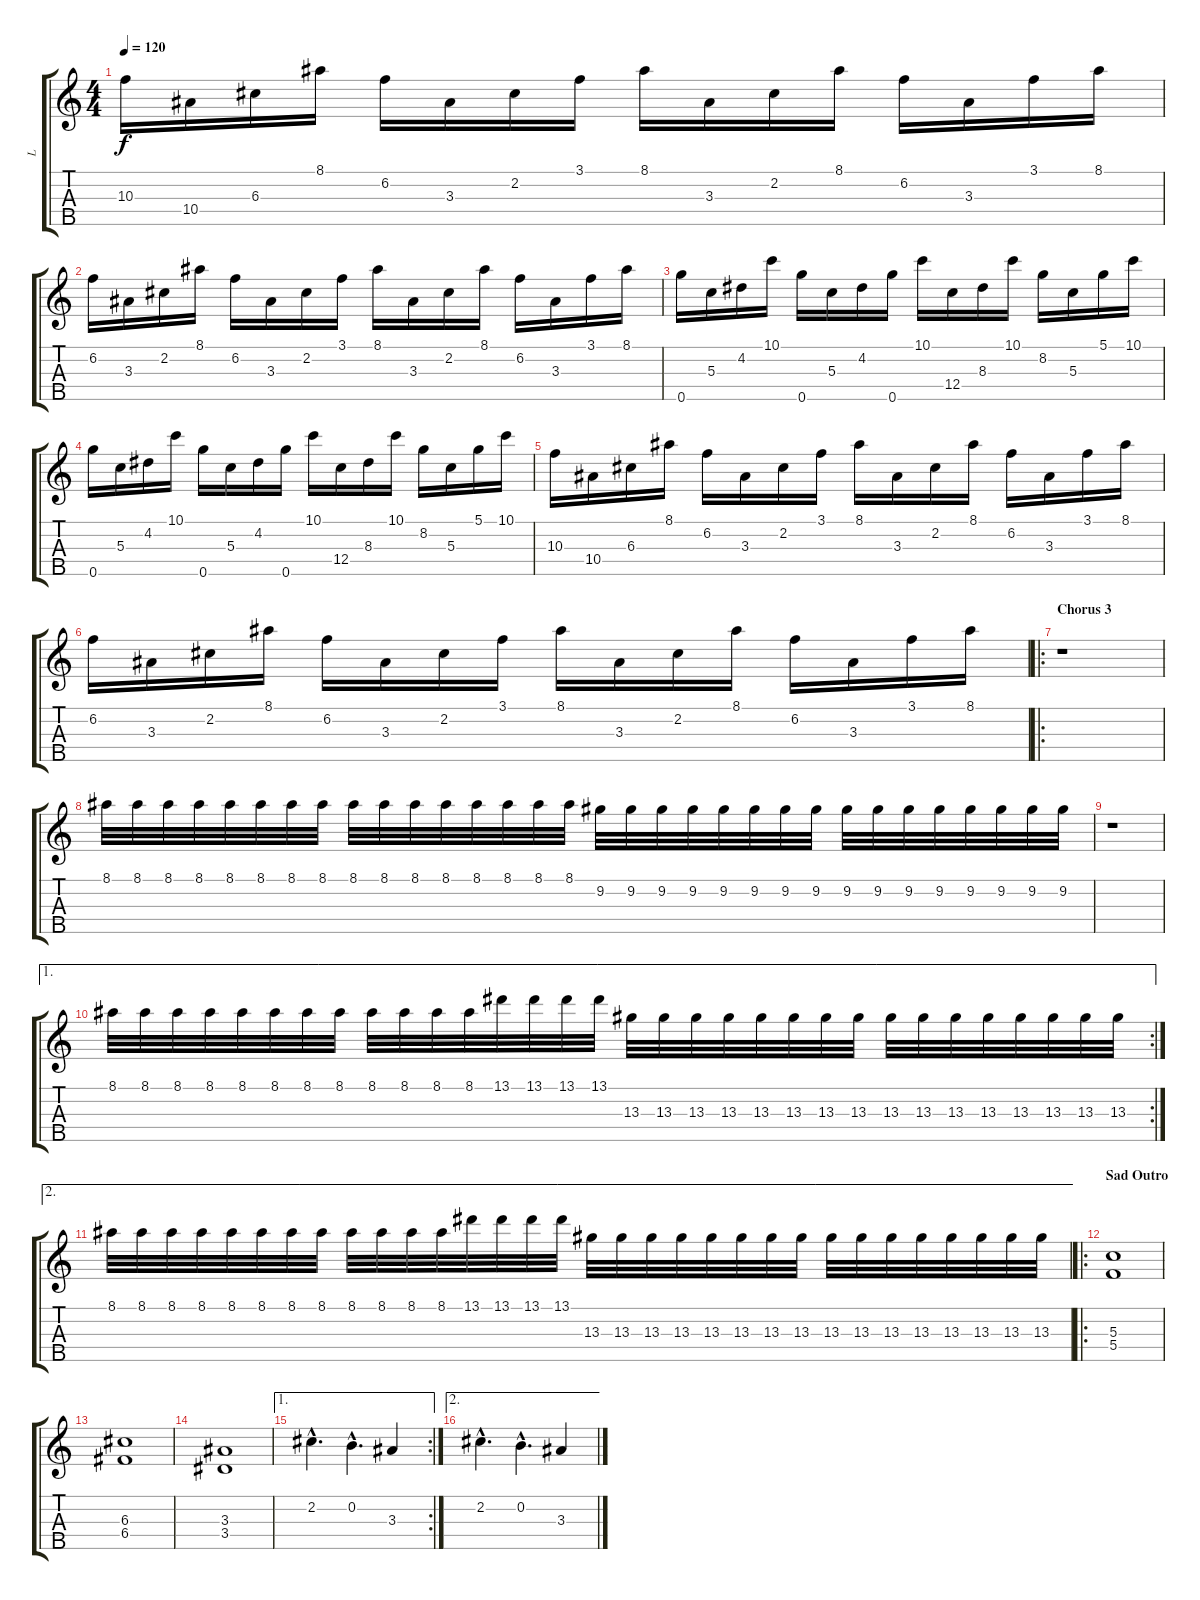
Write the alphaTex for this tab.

\track ("L" "L") {instrument banjo}
\staff {score tabs}
\tuning (D4 B3 G3 C3 G4) {hide}
\displaytranspose 12
\ts (4 4)
\tempo 120
\clef g2
\ks c
10.3.16{dy f} 10.4.16 6.3.16 8.1.16 6.2.16 3.3.16 2.2.16 3.1.16 8.1.16 3.3.16 2.2.16 8.1.16 6.2.16 3.3.16 3.1.16 8.1.16 |
6.2.16 3.3.16 2.2.16 8.1.16 6.2.16 3.3.16 2.2.16 3.1.16 8.1.16 3.3.16 2.2.16 8.1.16 6.2.16 3.3.16 3.1.16 8.1.16 |
0.5.16 5.3.16 4.2.16 10.1.16 0.5.16 5.3.16 4.2.16 0.5.16 10.1.16 12.4.16 8.3.16 10.1.16 8.2.16 5.3.16 5.1.16 10.1.16 |
0.5.16 5.3.16 4.2.16 10.1.16 0.5.16 5.3.16 4.2.16 0.5.16 10.1.16 12.4.16 8.3.16 10.1.16 8.2.16 5.3.16 5.1.16 10.1.16 |
10.3.16 10.4.16 6.3.16 8.1.16 6.2.16 3.3.16 2.2.16 3.1.16 8.1.16 3.3.16 2.2.16 8.1.16 6.2.16 3.3.16 3.1.16 8.1.16 |
6.2.16 3.3.16 2.2.16 8.1.16 6.2.16 3.3.16 2.2.16 3.1.16 8.1.16 3.3.16 2.2.16 8.1.16 6.2.16 3.3.16 3.1.16 8.1.16 |
\ro
\section ("" "Chorus 3")
r.1 |
8.1.32 8.1.32 8.1.32 8.1.32 8.1.32 8.1.32 8.1.32 8.1.32 8.1.32 8.1.32 8.1.32 8.1.32 8.1.32 8.1.32 8.1.32 8.1.32 9.2.32 9.2.32 9.2.32 9.2.32 9.2.32 9.2.32 9.2.32 9.2.32 9.2.32 9.2.32 9.2.32 9.2.32 9.2.32 9.2.32 9.2.32 9.2.32 |
r.1 |
\ae 1
\rc 2
8.1.32 8.1.32 8.1.32 8.1.32 8.1.32 8.1.32 8.1.32 8.1.32 8.1.32 8.1.32 8.1.32 8.1.32 13.1.32 13.1.32 13.1.32 13.1.32 13.3.32 13.3.32 13.3.32 13.3.32 13.3.32 13.3.32 13.3.32 13.3.32 13.3.32 13.3.32 13.3.32 13.3.32 13.3.32 13.3.32 13.3.32 13.3.32 |
\ae 2
8.1.32 8.1.32 8.1.32 8.1.32 8.1.32 8.1.32 8.1.32 8.1.32 8.1.32 8.1.32 8.1.32 8.1.32 13.1.32 13.1.32 13.1.32 13.1.32 13.3.32 13.3.32 13.3.32 13.3.32 13.3.32 13.3.32 13.3.32 13.3.32 13.3.32 13.3.32 13.3.32 13.3.32 13.3.32 13.3.32 13.3.32 13.3.32 |
\ro
\section ("" "Sad Outro")
(5.3 5.4).1 |
(6.3 6.4).1 |
(3.3 3.4).1 |
\ae 1
\rc 2
2.2{hac}.4{d instrument banjo} 0.2{hac}.4{d} 3.3.4 |
\ae 2
2.2{hac}.4{d instrument banjo} 0.2{hac}.4{d} 3.3.4
